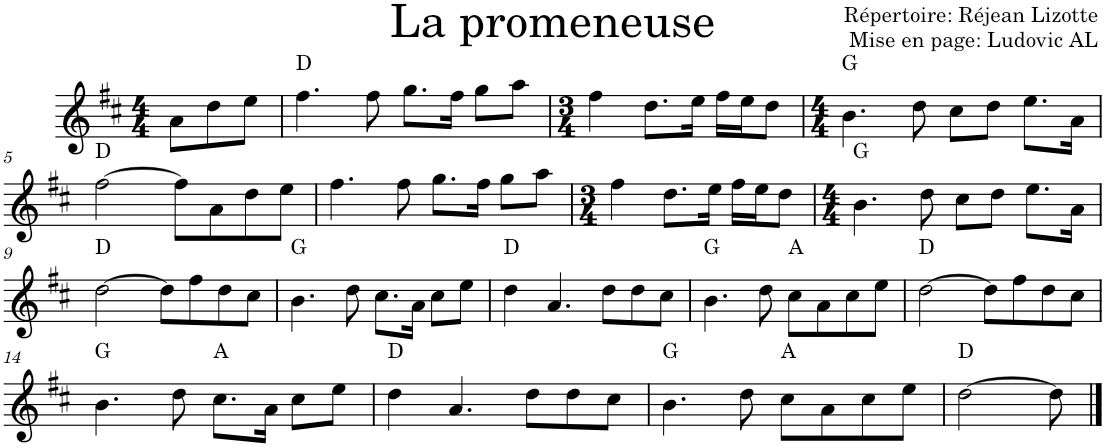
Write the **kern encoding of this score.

**kern	**harte
*part1	*part1
*staff1	*
*I"Violon	*
*I'Vln.	*
*clefG2	*
*k[f#c#]	*
*M4/4	*
=1	=1
8a\L	.
8dd\	.
8ee\J	.
=2	=2
4.ff#\	D:maj
8ff#\	.
8.gg\L	.
16ff#\Jk	.
8gg\L	.
8aa\J	.
=3	=3
*M3/4	*
4ff#\	.
8.dd\L	.
16ee\Jk	.
16ff#\LL	.
16ee\J	.
8dd\J	.
=4	=4
*M4/4	*
4.b\	G:maj
8dd\	.
8cc#\L	.
8dd\J	.
8.ee\L	.
16a\Jk	.
!!LO:LB:g=z
=5	=5
[2ff#\	D:maj
8ff#\L]	.
8a\	.
8dd\	.
8ee\J	.
=6	=6
4.ff#\	.
8ff#\	.
8.gg\L	.
16ff#\Jk	.
8gg\L	.
8aa\J	.
=7	=7
*M3/4	*
4ff#\	.
8.dd\L	.
16ee\Jk	.
16ff#\LL	.
16ee\J	.
8dd\J	.
=8	=8
*M4/4	*
4.b\	G:maj
8dd\	.
8cc#\L	.
8dd\J	.
8.ee\L	.
16a\Jk	.
!!LO:LB:g=z
=9	=9
[2dd\	D:maj
8dd\L]	.
8ff#\	.
8dd\	.
8cc#\J	.
=10	=10
4.b\	G:maj
8dd\	.
8.cc#\L	.
16a\Jk	.
8cc#\L	.
8ee\J	.
=11	=11
4dd\	D:maj
4.a/	.
8dd\L	.
8dd\	.
8cc#\J	.
=12	=12
4.b\	G:maj
8dd\	.
8cc#\L	A:maj
8a\	.
8cc#\	.
8ee\J	.
=13	=13
[2dd\	D:maj
8dd\L]	.
8ff#\	.
8dd\	.
8cc#\J	.
!!LO:LB:g=z
=14	=14
4.b\	G:maj
8dd\	.
8.cc#\L	A:maj
16a\Jk	.
8cc#\L	.
8ee\J	.
=15	=15
4dd\	D:maj
4.a/	.
8dd\L	.
8dd\	.
8cc#\J	.
=16	=16
4.b\	G:maj
8dd\	.
8cc#\L	A:maj
8a\	.
8cc#\	.
8ee\J	.
=17	=17
[2dd\	D:maj
8dd\]	.
==	==
*-	*-
